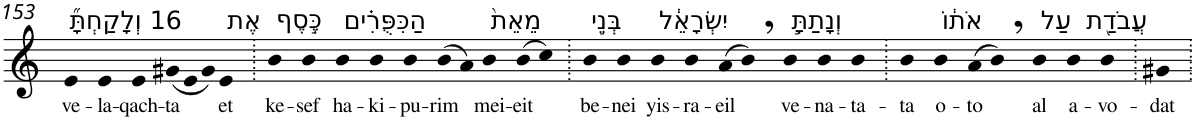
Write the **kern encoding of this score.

**kern	**text
*part1	*part1
*staff1	*staff1
*I"Piano	*
*I'Pno	*
!!LO:PB:g=z
*clefG2	*
*k[]	*
=153	=153
!LO:TX:a:t=16 וְלָקַחְתָּ֞	!
!	!LO:LY:b
4e	ve-
!	!LO:LY:b
4e	-la-
!	!LO:LY:b
4e	-qach-
*Xtuplet	*
!	!LO:LY:b
(12g#X	-ta
12e	.
12g#)	.
!LO:TX:a:t=אֶת	!
!	!LO:LY:b
4e	et
=154.	=154.
!LO:TX:a:t=כֶּ֣סֶף	!
!	!LO:LY:b
4b	ke-
!	!LO:LY:b
4b	-sef
!LO:TX:a:t=הַכִּפֻּרִ֗ים	!
!	!LO:LY:b
4b	ha-
!	!LO:LY:b
4b	-ki-
!	!LO:LY:b
4b	-pu-
!	!LO:LY:b
(8b	-rim
8a)	.
!LO:TX:a:t=מֵאֵת֙	!
!	!LO:LY:b
4b	mei-
!	!LO:LY:b
(8b	-eit
8cc)	.
=155.	=155.
!LO:TX:a:t=בְּנֵ֣י	!
!	!LO:LY:b
4b	be-
!	!LO:LY:b
4b	-nei
!LO:TX:a:t=יִשְׂרָאֵ֔ל	!
!	!LO:LY:b
4b	yis-
!	!LO:LY:b
4b	-ra-
!	!LO:LY:b
(8a	-eil
8b,)	.
!LO:TX:a:t=וְנָתַתָּ֣	!
!	!LO:LY:b
4b	ve-
!	!LO:LY:b
4b	-na-
!	!LO:LY:b
4b	-ta-
=156.	=156.
!	!LO:LY:b
4b	-ta
!LO:TX:a:t=אֹת֔וֹ	!
!	!LO:LY:b
4b	o-
!	!LO:LY:b
(8a	-to
8b,)	.
!LO:TX:a:t=עַל	!
!	!LO:LY:b
4b	al
!LO:TX:a:t=עֲבֹדַ֖ת	!
!	!LO:LY:b
4b	a-
!	!LO:LY:b
4b	-vo-
=157.	=157.
!	!LO:LY:b
4g#X	-dat
=.	=.
*-	*-
